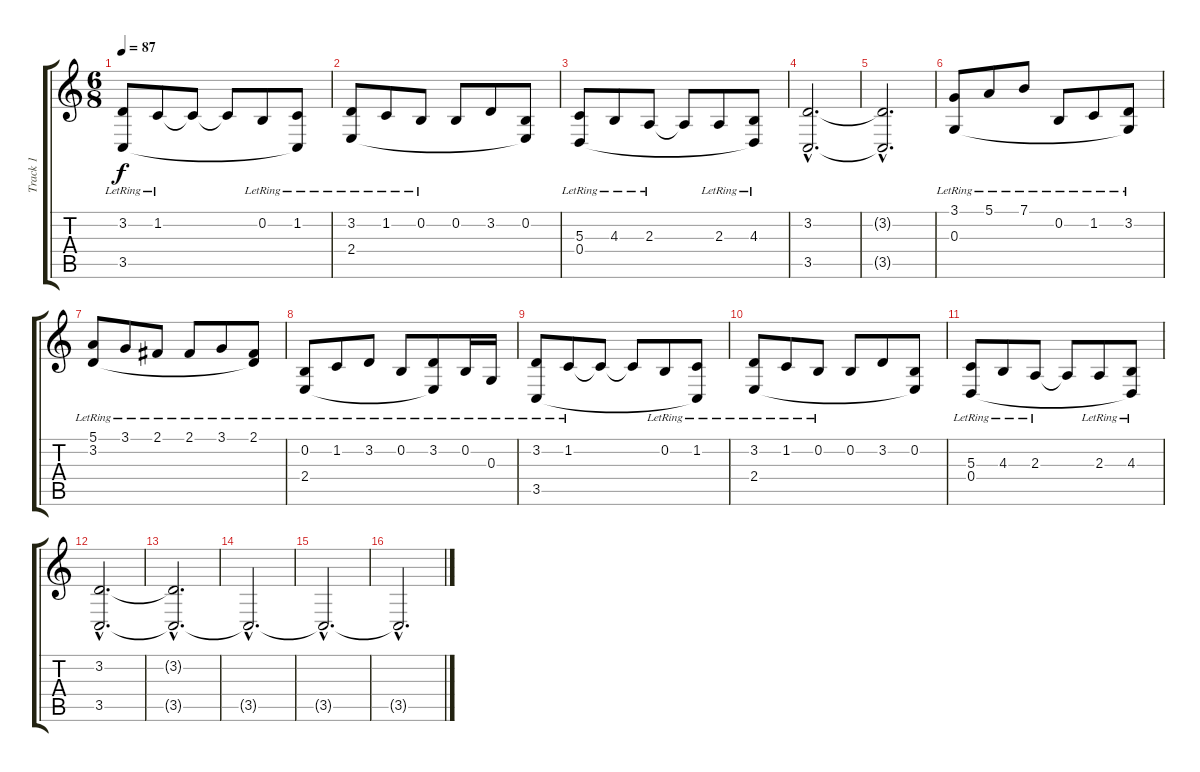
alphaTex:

\track ("Track 1" "Track 1") {instrument pad2warm}
\staff {score tabs}
\tuning (E4 B3 G3 D3 A2 E2) {hide}
\ts (6 8)
\tempo 87
\clef g2
\ks c
(3.2{lr} 3.5).8{dy f} 1.2{lr}.8 1.2{t}.8 1.2{t}.8 0.2{lr}.8 (1.2{lr} 3.5{t}).8 |
(3.2{lr} 2.4).8 1.2{lr}.8 0.2{lr}.8 0.2.8 3.2.8 (0.2 2.4{t}).8 |
(5.3{lr} 0.4).8 4.3{lr}.8 2.3{lr}.8 2.3{t}.8 2.3{lr}.8 (4.3{lr} 0.4{t}).8 |
(3.2{hac} 3.5{hac}).2{d} |
(3.2{hac t} 3.5{hac t}).2{d} |
(3.1{lr} 0.3).8 5.1{lr}.8 7.1{lr}.8 0.2{lr}.8 1.2{lr}.8 (3.2{lr} 0.3{t}).8 |
(5.1{lr} 3.2).8 3.1{lr}.8 2.1{lr}.8 2.1{lr}.8 3.1{lr}.8 (2.1{lr} 3.2{t}).8 |
(0.2{lr} 2.4).8 1.2{lr}.8 3.2{lr}.8 0.2{lr}.8 (3.2{lr} 2.4{t}).8 0.2{lr}.16 0.3{lr}.16 |
(3.2{lr} 3.5).8 1.2{lr}.8 1.2{t}.8 1.2{t}.8 0.2{lr}.8 (1.2{lr} 3.5{t}).8 |
(3.2{lr} 2.4).8 1.2{lr}.8 0.2{lr}.8 0.2.8 3.2.8 (0.2 2.4{t}).8 |
(5.3{lr} 0.4).8 4.3{lr}.8 2.3{lr}.8 2.3{t}.8 2.3{lr}.8 (4.3{lr} 0.4{t}).8 |
(3.2{hac} 3.5{hac}).2{d} |
(3.2{hac t} 3.5{hac t}).2{d} |
3.5{hac t}.2{d} |
3.5{hac t}.2{d volume 0} |
3.5{hac t}.2{d}
